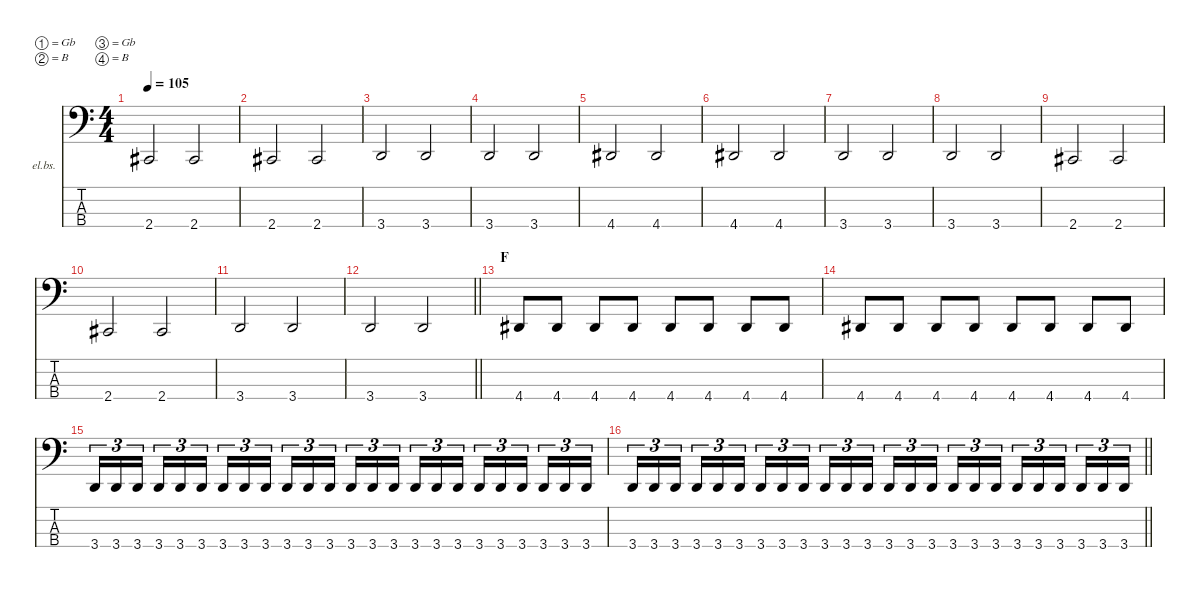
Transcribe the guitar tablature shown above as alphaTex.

\defaultSystemsLayout 4
\hideDynamics
\bracketExtendMode nobrackets
\firstSystemTrackNameOrientation horizontal
\otherSystemsTrackNameOrientation horizontal
\track ("Bass" "el.bs.") {instrument electricbassfinger}
\staff {score tabs}
\tuning (Gb2 B1 Gb1 B0)
\ts (4 4)
\tempo 105
\clef f4
\ks c
2.4{acc #}.2{dy f} 2.4{acc #}.2 |
2.4{acc #}.2 2.4{acc #}.2 |
3.4.2 3.4.2 |
3.4.2 3.4.2 |
4.4{acc #}.2 4.4{acc #}.2 |
4.4{acc #}.2 4.4{acc #}.2 |
3.4.2 3.4.2 |
3.4.2 3.4.2 |
2.4{acc #}.2 2.4{acc #}.2 |
2.4{acc #}.2 2.4{acc #}.2 |
3.4.2 3.4.2 |
\barLineRight lightlight
3.4.2 3.4.2 |
\section ("" "F")
4.4{acc #}.8 4.4{acc #}.8 4.4{acc #}.8 4.4{acc #}.8 4.4{acc #}.8 4.4{acc #}.8 4.4{acc #}.8 4.4{acc #}.8 |
4.4{acc #}.8 4.4{acc #}.8 4.4{acc #}.8 4.4{acc #}.8 4.4{acc #}.8 4.4{acc #}.8 4.4{acc #}.8 4.4{acc #}.8 |
3.4.16{tu (3 2)} 3.4.16{tu (3 2)} 3.4.16{tu (3 2)} 3.4.16{tu (3 2)} 3.4.16{tu (3 2)} 3.4.16{tu (3 2)} 3.4.16{tu (3 2)} 3.4.16{tu (3 2)} 3.4.16{tu (3 2)} 3.4.16{tu (3 2)} 3.4.16{tu (3 2)} 3.4.16{tu (3 2)} 3.4.16{tu (3 2)} 3.4.16{tu (3 2)} 3.4.16{tu (3 2)} 3.4.16{tu (3 2)} 3.4.16{tu (3 2)} 3.4.16{tu (3 2)} 3.4.16{tu (3 2)} 3.4.16{tu (3 2)} 3.4.16{tu (3 2)} 3.4.16{tu (3 2)} 3.4.16{tu (3 2)} 3.4.16{tu (3 2)} |
\barLineRight lightlight
3.4.16{tu (3 2)} 3.4.16{tu (3 2)} 3.4.16{tu (3 2)} 3.4.16{tu (3 2)} 3.4.16{tu (3 2)} 3.4.16{tu (3 2)} 3.4.16{tu (3 2)} 3.4.16{tu (3 2)} 3.4.16{tu (3 2)} 3.4.16{tu (3 2)} 3.4.16{tu (3 2)} 3.4.16{tu (3 2)} 3.4.16{tu (3 2)} 3.4.16{tu (3 2)} 3.4.16{tu (3 2)} 3.4.16{tu (3 2)} 3.4.16{tu (3 2)} 3.4.16{tu (3 2)} 3.4.16{tu (3 2)} 3.4.16{tu (3 2)} 3.4.16{tu (3 2)} 3.4.16{tu (3 2)} 3.4.16{tu (3 2)} 3.4.16{tu (3 2)}
